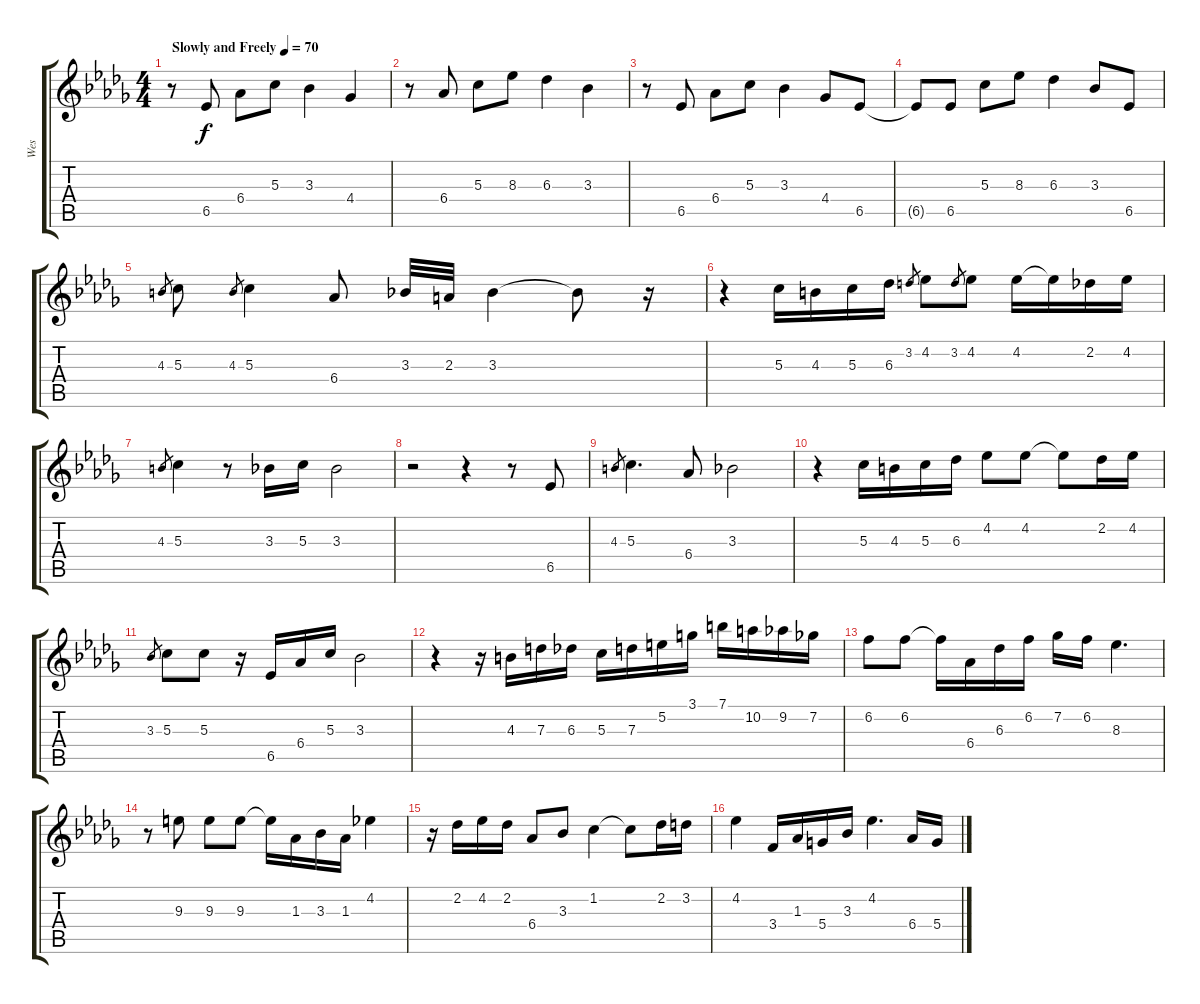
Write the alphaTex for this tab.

\track ("Wes" "Wes") {instrument electricguitarjazz}
\staff {score tabs}
\tuning (E4 B3 G3 D3 A2 E2) {hide}
\ts (4 4)
\tempo (70 "Slowly and Freely")
\clef g2
\ks db
r.8{dy f instrument electricguitarjazz} 6.5.8 6.4.8 5.3.8 3.3.4 4.4.4 |
r.8 6.4.8 5.3.8 8.3.8 6.3.4 3.3.4 |
r.8 6.5.8 6.4.8 5.3.8 3.3.4 4.4.8 6.5.8 |
6.5{t}.8 6.5.8 5.3.8 8.3.8 6.3.4 3.3.8 6.5.8 |
4.3.8{gr} 5.3.8 4.3.8{gr} 5.3.4 6.4.8 3.3.32 2.3.32 3.3.4 3.3{t}.8 r.16 |
r.4 5.3.16 4.3.16 5.3.16 6.3.16 3.2.8{gr} 4.2.8 3.2.8{gr} 4.2.8 4.2.16 4.2{t}.16 2.2.16 4.2.16 |
4.3.8{gr} 5.3.4 r.8 3.3.16 5.3.16 3.3.2 |
r.2 r.4 r.8 6.5.8 |
4.3.8{gr} 5.3.4{d} 6.4.8 3.3.2 |
r.4 5.3.16 4.3.16 5.3.16 6.3.16 4.2.8 4.2.8 4.2{t}.8 2.2.16 4.2.16 |
3.3.8{gr} 5.3.8 5.3.8 r.16 6.5.16 6.4.16 5.3.16 3.3.2 |
r.4 r.16 4.3.16 7.3.16 6.3.16 5.3.16 7.3.16 5.2.16 3.1.16 7.1.16 10.2.16 9.2.16 7.2.16 |
6.2.8 6.2.8 6.2{t}.16 6.4.16 6.3.16 6.2.16 7.2.16 6.2.16 8.3.4{d} |
r.8 9.3.8 9.3.8 9.3.8 9.3{t}.16 1.3.16 3.3.16 1.3.16 4.2.4 |
r.16 2.2.16 4.2.16 2.2.16 6.4.8 3.3.8 1.2.4 1.2{t}.8 2.2.16 3.2.16 |
4.2.4 3.4.16 1.3.16 5.4.16 3.3.16 4.2.4{d} 6.4.16 5.4.16
